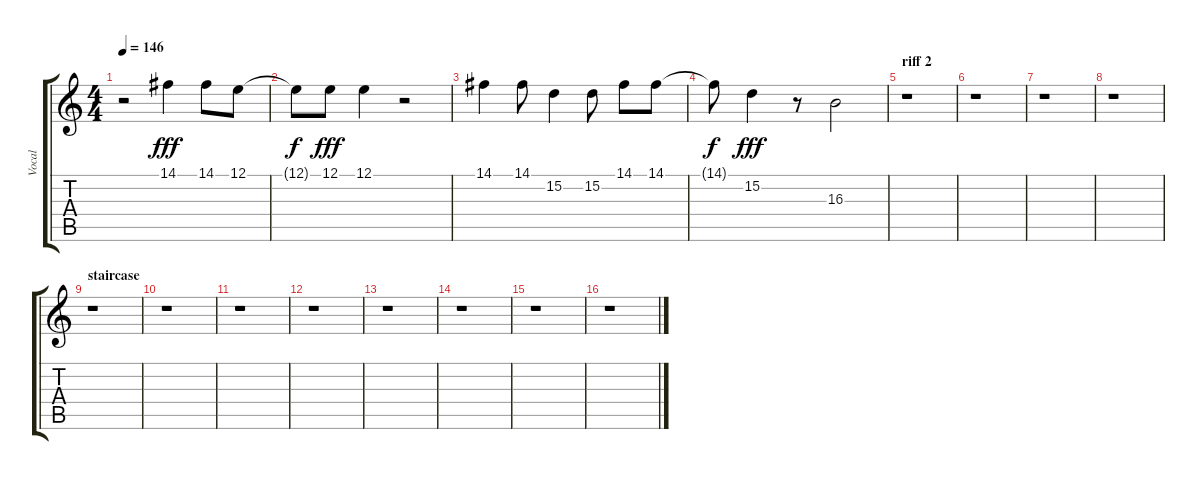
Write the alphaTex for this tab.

\track ("Vocal" "Vocal") {instrument reedorgan}
\staff {score tabs}
\tuning (E4 B3 G3 D3 A2 E2) {hide}
\ts (4 4)
\tempo 146
\clef g2
\ks c
r.2{dy fff} 14.1.4 14.1.8 12.1.8 |
12.1{t}.8{dy f} 12.1.8{dy fff} 12.1.4 r.2 |
14.1.4 14.1.8 15.2.4 15.2.8 14.1.8 14.1.8 |
14.1{t}.8{dy f} 15.2.4{dy fff} r.8 16.3.2 |
\section ("" "riff 2")
r.1 |
r.1 |
r.1 |
r.1 |
\section ("" "staircase")
r.1 |
r.1 |
r.1 |
r.1 |
r.1 |
r.1 |
r.1 |
r.1
